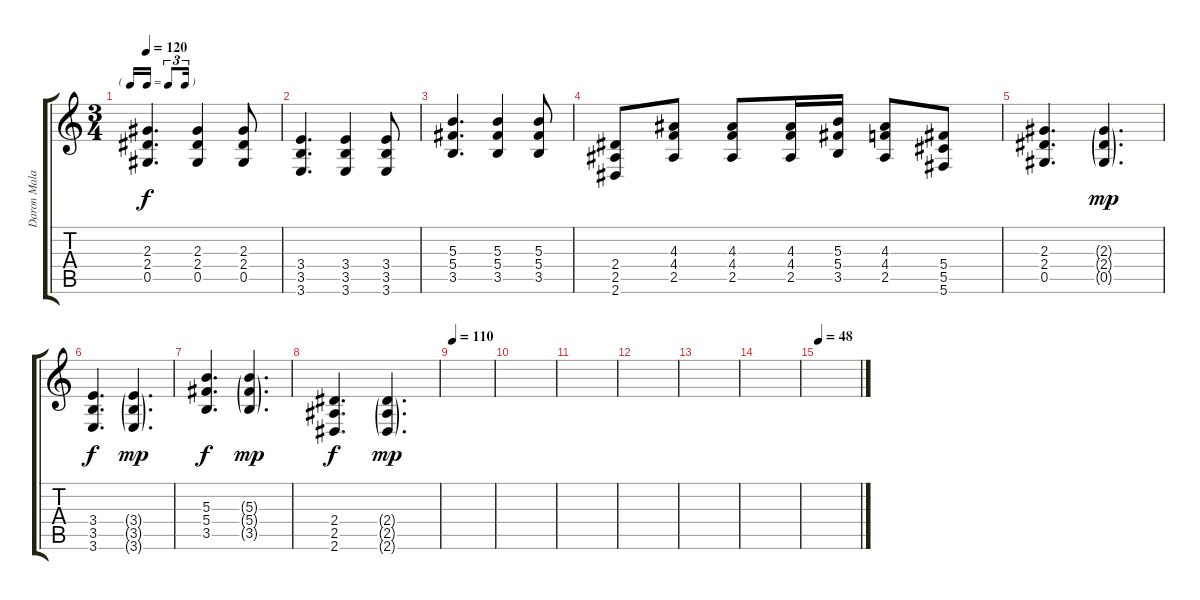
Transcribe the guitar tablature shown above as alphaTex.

\track ("Daron Malakian" "Daron Mala") {instrument distortionguitar}
\staff {score tabs}
\tuning (Eb4 Bb3 Gb3 Db3 Ab2 Db2) {hide}
\ts (3 4)
\tf triplet16th
\tempo 120
\clef g2
\ks c
(2.3 2.4 0.5).4{d dy f volume 11 instrument distortionguitar} (2.3 2.4 0.5).4 (2.3 2.4 0.5).8 |
(3.4 3.5 3.6).4{d} (3.4 3.5 3.6).4 (3.4 3.5 3.6).8 |
(5.3 5.4 3.5).4{d} (5.3 5.4 3.5).4 (5.3 5.4 3.5).8 |
(2.4 2.5 2.6).8 (4.3 4.4 2.5).8 (4.3 4.4 2.5).8 (4.3 4.4 2.5).16 (5.3 5.4 3.5).16 (4.3 4.4 2.5).8 (5.4 5.5 5.6).8 |
(2.3 2.4 0.5).4{d} (2.3{g} 2.4{g} 0.5{g}).4{d dy mp} |
(3.4 3.5 3.6).4{d dy f} (3.4{g} 3.5{g} 3.6{g}).4{d dy mp} |
(5.3 5.4 3.5).4{d dy f} (5.3{g} 5.4{g} 3.5{g}).4{d dy mp} |
(2.4 2.5 2.6).4{d dy f} (2.4{g} 2.5{g} 2.6{g}).4{d dy mp} |
\tempo 105
\tempo 110
|
|
|
|
|
|
\tempo 48
